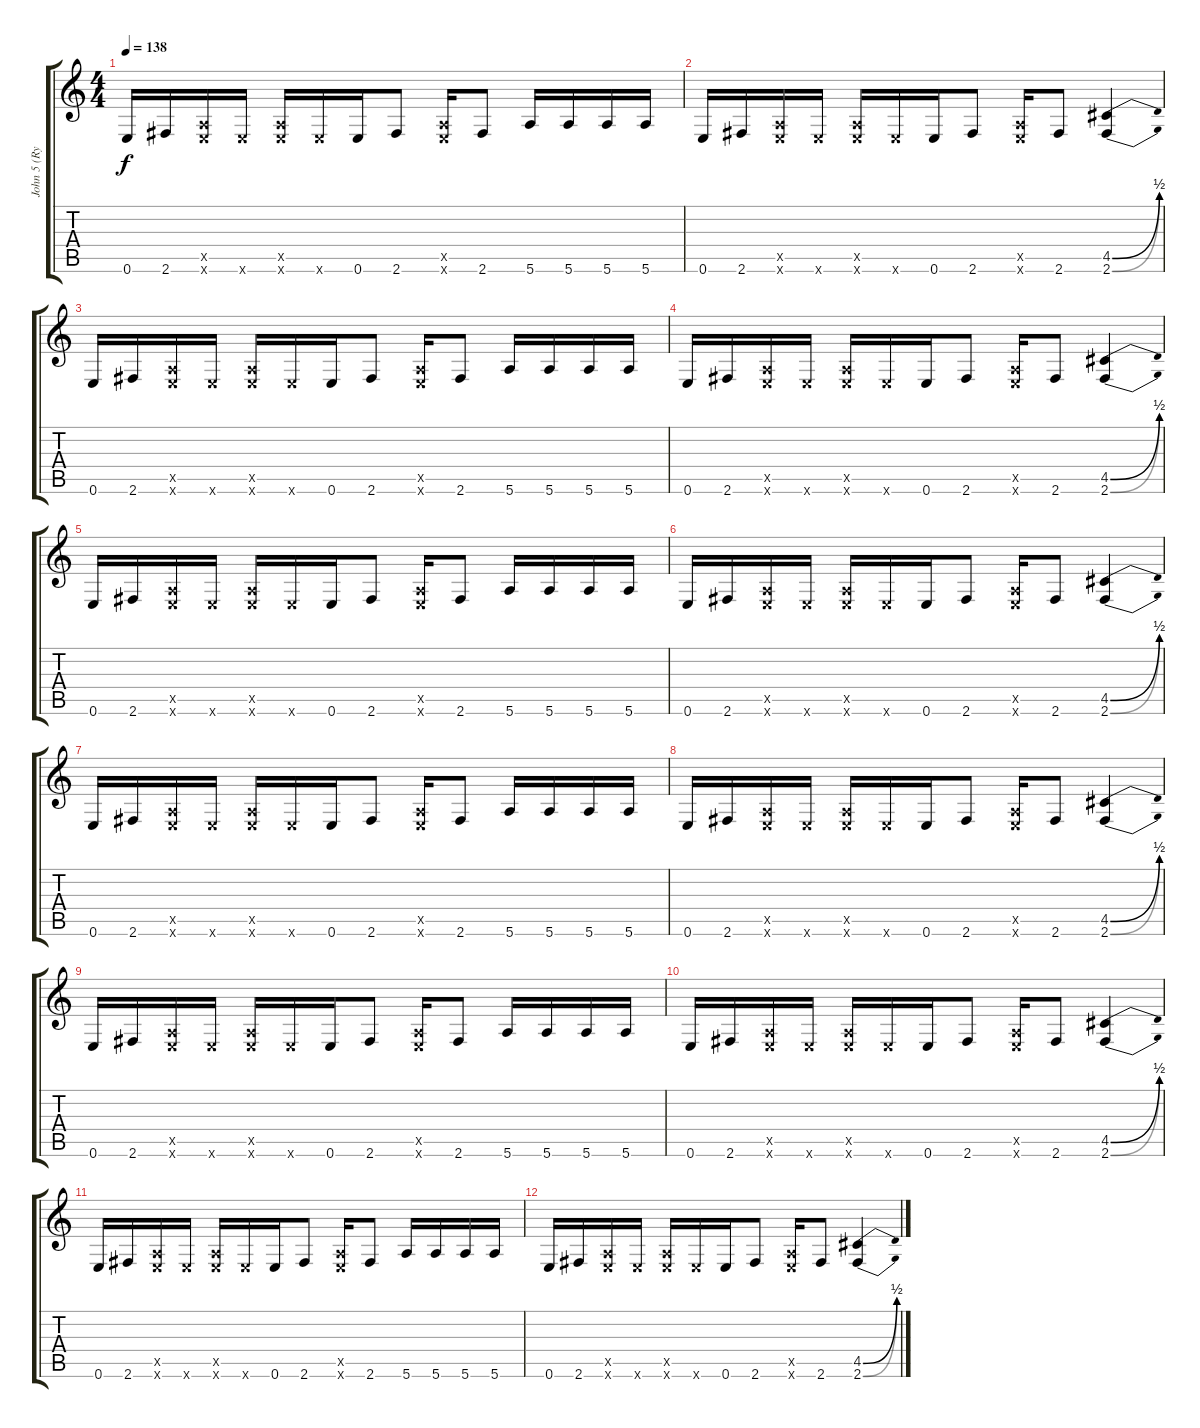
\track ("John 5 (Rythmic)" "John 5 (Ry") {instrument distortionguitar}
\staff {score tabs}
\tuning (E4 B3 G3 D3 A2 E2) {hide}
\ts (4 4)
\tempo 138
\clef g2
\ks c
0.6.16{dy f} 2.6.16 (0.5{x} 0.6{x}).16 0.6{x}.16 (0.5{x} 0.6{x}).16 0.6{x}.16 0.6.16 2.6.8 (0.5{x} 0.6{x}).16 2.6.8 5.6.16 5.6.16 5.6.16 5.6.16 |
0.6.16 2.6.16 (0.5{x} 0.6{x}).16 0.6{x}.16 (0.5{x} 0.6{x}).16 0.6{x}.16 0.6.16 2.6.8 (0.5{x} 0.6{x}).16 2.6.8 (4.5{be (bend 0 0 60 2)} 2.6{be (bend 0 0 60 2)}).4 |
0.6.16 2.6.16 (0.5{x} 0.6{x}).16 0.6{x}.16 (0.5{x} 0.6{x}).16 0.6{x}.16 0.6.16 2.6.8 (0.5{x} 0.6{x}).16 2.6.8 5.6.16 5.6.16 5.6.16 5.6.16 |
0.6.16 2.6.16 (0.5{x} 0.6{x}).16 0.6{x}.16 (0.5{x} 0.6{x}).16 0.6{x}.16 0.6.16 2.6.8 (0.5{x} 0.6{x}).16 2.6.8 (4.5{be (bend 0 0 60 2)} 2.6{be (bend 0 0 60 2)}).4 |
0.6.16 2.6.16 (0.5{x} 0.6{x}).16 0.6{x}.16 (0.5{x} 0.6{x}).16 0.6{x}.16 0.6.16 2.6.8 (0.5{x} 0.6{x}).16 2.6.8 5.6.16 5.6.16 5.6.16 5.6.16 |
0.6.16 2.6.16 (0.5{x} 0.6{x}).16 0.6{x}.16 (0.5{x} 0.6{x}).16 0.6{x}.16 0.6.16 2.6.8 (0.5{x} 0.6{x}).16 2.6.8 (4.5{be (bend 0 0 60 2)} 2.6{be (bend 0 0 60 2)}).4 |
0.6.16 2.6.16 (0.5{x} 0.6{x}).16 0.6{x}.16 (0.5{x} 0.6{x}).16 0.6{x}.16 0.6.16 2.6.8 (0.5{x} 0.6{x}).16 2.6.8 5.6.16 5.6.16 5.6.16 5.6.16 |
0.6.16 2.6.16 (0.5{x} 0.6{x}).16 0.6{x}.16 (0.5{x} 0.6{x}).16 0.6{x}.16 0.6.16 2.6.8 (0.5{x} 0.6{x}).16 2.6.8 (4.5{be (bend 0 0 60 2)} 2.6{be (bend 0 0 60 2)}).4 |
0.6.16 2.6.16 (0.5{x} 0.6{x}).16 0.6{x}.16 (0.5{x} 0.6{x}).16 0.6{x}.16 0.6.16 2.6.8 (0.5{x} 0.6{x}).16 2.6.8 5.6.16 5.6.16 5.6.16 5.6.16 |
0.6.16 2.6.16 (0.5{x} 0.6{x}).16 0.6{x}.16 (0.5{x} 0.6{x}).16 0.6{x}.16 0.6.16 2.6.8 (0.5{x} 0.6{x}).16 2.6.8 (4.5{be (bend 0 0 60 2)} 2.6{be (bend 0 0 60 2)}).4 |
0.6.16 2.6.16 (0.5{x} 0.6{x}).16 0.6{x}.16 (0.5{x} 0.6{x}).16 0.6{x}.16 0.6.16 2.6.8 (0.5{x} 0.6{x}).16 2.6.8 5.6.16 5.6.16 5.6.16 5.6.16 |
0.6.16 2.6.16 (0.5{x} 0.6{x}).16 0.6{x}.16 (0.5{x} 0.6{x}).16 0.6{x}.16 0.6.16 2.6.8 (0.5{x} 0.6{x}).16 2.6.8 (4.5{be (bend 0 0 60 2)} 2.6{be (bend 0 0 60 2)}).4
